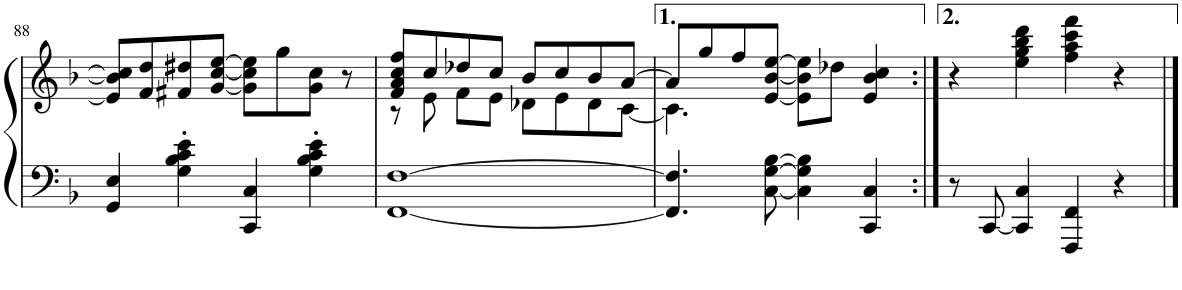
**kern	**kern
*part1	*part1
*staff2	*staff1
*I"Piano	*
*I'Pno.	*
!!LO:PB:g=z
*clefF4	*clefG2
*k[b-]	*k[b-]
*F:	*F:
*M4/4	*M4/4
=88	=88
4GG/ 4E/	8e/] 8b-/] 8cc/]L
.	8f/ 8dd/
4G\' 4B-\' 4c\' 4e\'	8f#X/ 8dd#X/
.	[8g/ [8cc/ [8ee/J
4CC/ 4C/	8g\] 8cc\] 8ee\]L
.	8gg\
4G\' 4B-\' 4c\' 4e\'	8g\ 8cc\J
.	8r
=89	=89
*	*^
[1FF [1F	8f/ 8a/ 8cc/ 8ff/L	8r
.	8cc/	8e\
.	8dd-X/	8f\L
.	8cc/J	8e\J
.	8b-/L	8d-X\L
.	8cc/	8e\
.	8b-/	8d-\
.	[8a/J	[8c\J
=90	=90	=90
4.FF/] 4.F/]	8a/L]	4.c\]
.	8gg/	.
.	8ff/	.
[8C\ [8G\ [8B-\	[8e/ [8b-/ [8ee/J	2ryy
4C\] 4G\] 4B-\]	8e\] 8b-\] 8ee\]L	.
.	8dd-X\J	.
4CC/ 4C/	4e/ 4b-/ 4cc/	.
.	.	8ryy
*	*v	*v
=91:|!	=91:|!
8r	4r
[8CC/	.
4CC/] 4C/	4ee\ 4gg\ 4bb-\ 4ddd\
4FFF/ 4FF/	4ff\ 4aa\ 4ccc\ 4fff\
4r	4r
==	==
*-	*-
